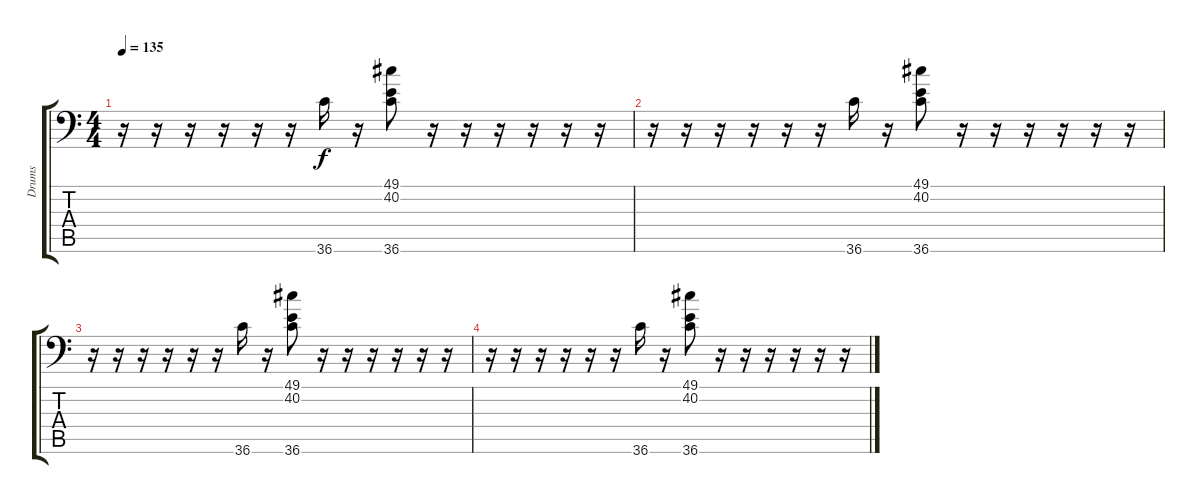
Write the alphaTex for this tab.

\track ("Drums" "Drums") {instrument acousticgrandpiano}
\staff {score tabs}
\tuning (C-1 C-1 C-1 C-1 C-1 C-1) {hide}
\ts (4 4)
\tempo 135
\clef f4
\ks c
r.16{dy f} r.16 r.16 r.16 r.16 r.16 36.6.16 r.16 (49.1 40.2 36.6).8 r.16 r.16 r.16 r.16 r.16 r.16 |
r.16 r.16 r.16 r.16 r.16 r.16 36.6.16 r.16 (49.1 40.2 36.6).8 r.16 r.16 r.16 r.16 r.16 r.16 |
r.16 r.16 r.16 r.16 r.16 r.16 36.6.16 r.16 (49.1 40.2 36.6).8 r.16 r.16 r.16 r.16 r.16 r.16 |
r.16 r.16 r.16 r.16 r.16 r.16 36.6.16 r.16 (49.1 40.2 36.6).8 r.16 r.16 r.16 r.16 r.16 r.16
